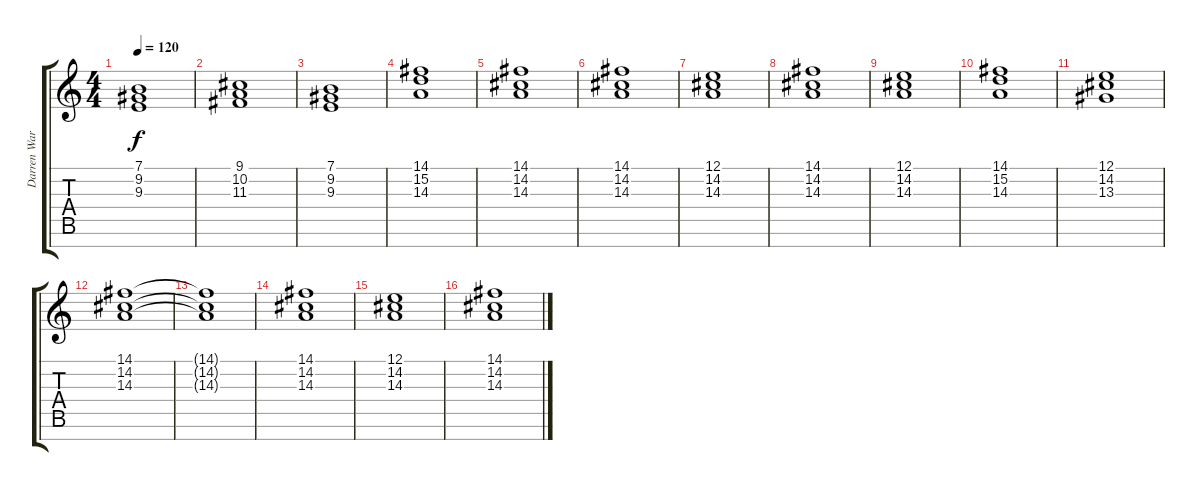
\track ("Darren Warton" "Darren War") {instrument churchorgan}
\staff {score tabs}
\tuning (E4 B3 G3 D3 A2 E2 B1) {hide}
\ts (4 4)
\tempo 120
\clef g2
\ks c
(7.1 9.2 9.3).1{dy f} |
(9.1 10.2 11.3).1 |
(7.1 9.2 9.3).1 |
(14.1 15.2 14.3).1 |
(14.1 14.2 14.3).1 |
(14.1 14.2 14.3).1 |
(12.1 14.2 14.3).1 |
(14.1 14.2 14.3).1 |
(12.1 14.2 14.3).1 |
(14.1 15.2 14.3).1 |
(12.1 14.2 13.3).1 |
(14.1 14.2 14.3).1 |
(14.1{t} 14.2{t} 14.3{t}).1 |
(14.1 14.2 14.3).1 |
(12.1 14.2 14.3).1 |
(14.1 14.2 14.3).1
